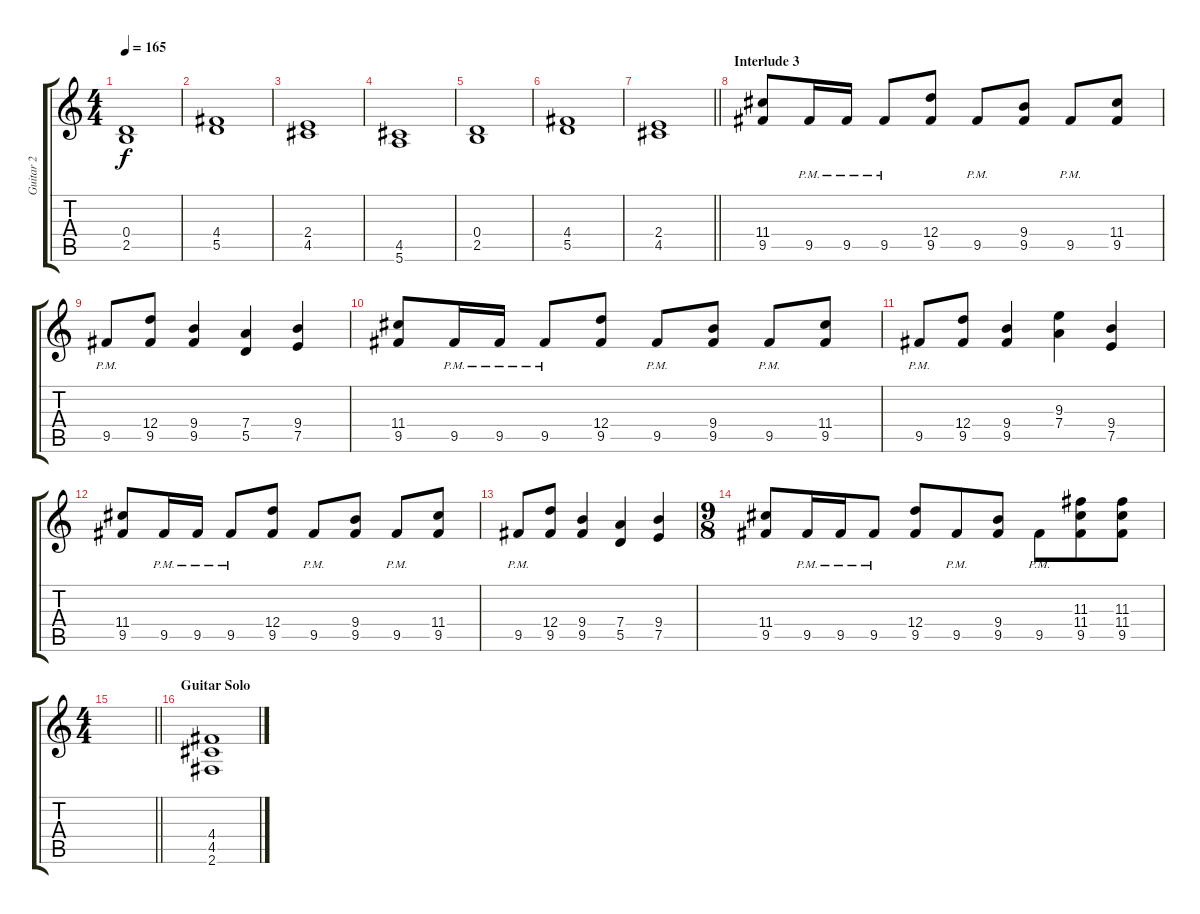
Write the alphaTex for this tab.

\track ("Guitar 2" "Guitar 2") {instrument distortionguitar}
\staff {score tabs}
\tuning (E4 B3 G3 D3 A2 E2) {hide}
\ts (4 4)
\tempo 165
\clef g2
\ks c
(0.4 2.5).1{dy f} |
(4.4 5.5).1 |
(2.4 4.5).1 |
(4.5 5.6).1 |
(0.4 2.5).1 |
(4.4 5.5).1 |
\barLineRight lightlight
(2.4 4.5).1 |
\section ("" "Interlude 3")
(11.4 9.5).8 9.5{pm}.16 9.5{pm}.16 9.5{pm}.8 (12.4 9.5).8 9.5{pm}.8 (9.4 9.5).8 9.5{pm}.8 (11.4 9.5).8 |
9.5{pm}.8 (12.4 9.5).8 (9.4 9.5).4 (7.4 5.5).4 (9.4 7.5).4 |
(11.4 9.5).8 9.5{pm}.16 9.5{pm}.16 9.5{pm}.8 (12.4 9.5).8 9.5{pm}.8 (9.4 9.5).8 9.5{pm}.8 (11.4 9.5).8 |
9.5{pm}.8 (12.4 9.5).8 (9.4 9.5).4 (9.3 7.4).4 (9.4 7.5).4 |
(11.4 9.5).8 9.5{pm}.16 9.5{pm}.16 9.5{pm}.8 (12.4 9.5).8 9.5{pm}.8 (9.4 9.5).8 9.5{pm}.8 (11.4 9.5).8 |
9.5{pm}.8 (12.4 9.5).8 (9.4 9.5).4 (7.4 5.5).4 (9.4 7.5).4 |
\ts (9 8)
(11.4 9.5).8 9.5{pm}.16 9.5{pm}.16 9.5{pm}.8 (12.4 9.5).8 9.5{pm}.8 (9.4 9.5).8 9.5{pm}.8 (11.3 11.4 9.5).8 (11.3 11.4 9.5).8 |
\ts (4 4)
\barLineRight lightlight
|
\section ("" "Guitar Solo")
(4.4 4.5 2.6).1{volume 10}
